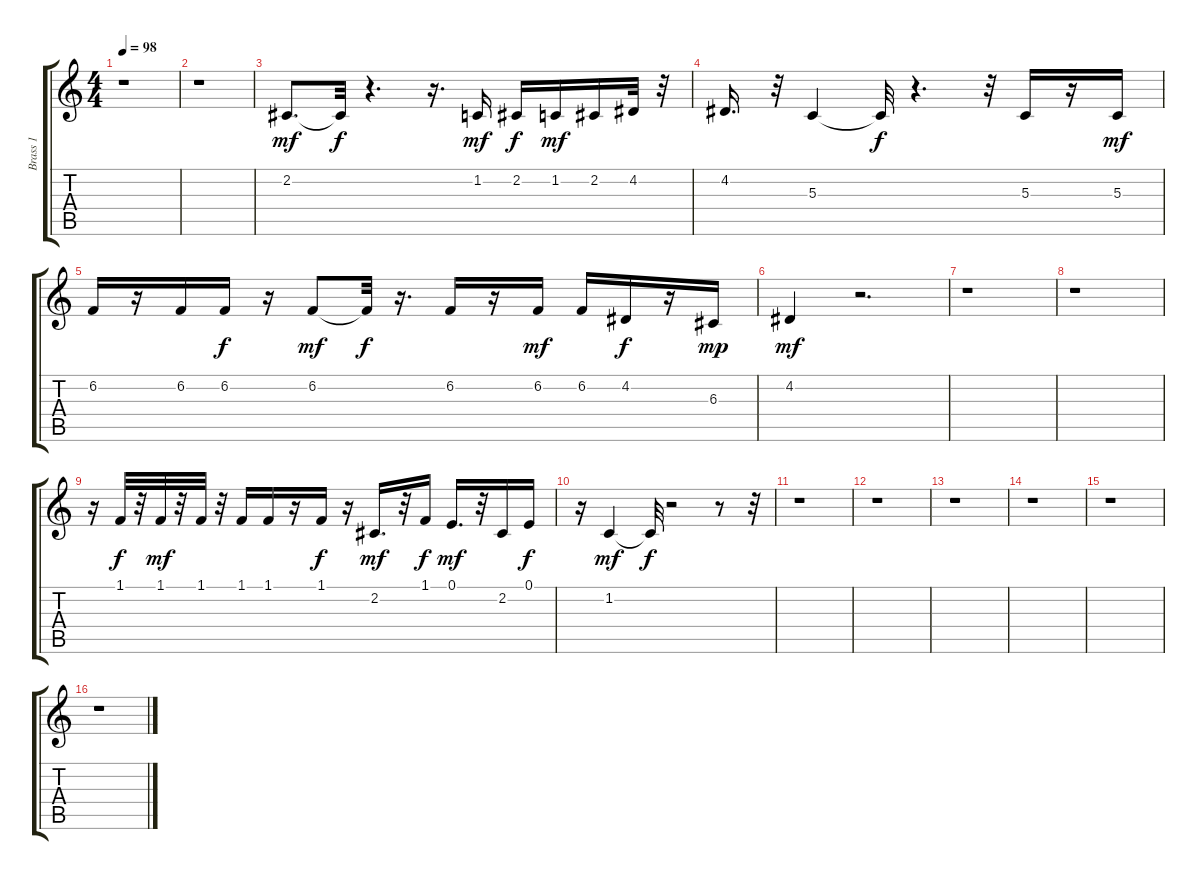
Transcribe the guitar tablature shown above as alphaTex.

\track ("Brass 1" "Brass 1") {instrument brasssection}
\staff {score tabs}
\tuning (E4 B3 G3 D3 A2 E2) {hide}
\ts (4 4)
\tempo 98
\clef g2
\ks c
r.1{dy mf} |
r.1 |
2.2.8{d} 2.2{t}.32{dy f} r.4{d} r.16{d} 1.2.16{dy mf} 2.2.16{dy f} 1.2.16{dy mf} 2.2.16 4.2.32 r.32 |
4.2.16{d} r.32 5.3.4 5.3{t}.32{dy f} r.4{d} r.32 5.3.16 r.16 5.3.16{dy mf} |
6.2.16 r.16 6.2.16 6.2.16{dy f} r.16 6.2.8{dy mf} 6.2{t}.32{dy f} r.16{d} 6.2.16 r.16 6.2.16{dy mf} 6.2.16 4.2.16{dy f} r.16 6.3.16{dy mp} |
4.2.4{dy mf} r.2{d} |
r.1 |
r.1 |
r.16 1.1.32{dy f} r.32 1.1.32{dy mf} r.32 1.1.32 r.32 1.1.16 1.1.16 r.16 1.1.16{dy f} r.16 2.2.16{d dy mf} r.32 1.1.16{dy f} 0.1.16{d dy mf} r.32 2.2.16 0.1.16{dy f} |
r.16 1.2.4{dy mf} 1.2{t}.32{dy f} r.2 r.8 r.32 |
r.1 |
r.1 |
r.1 |
r.1 |
r.1 |
r.1
